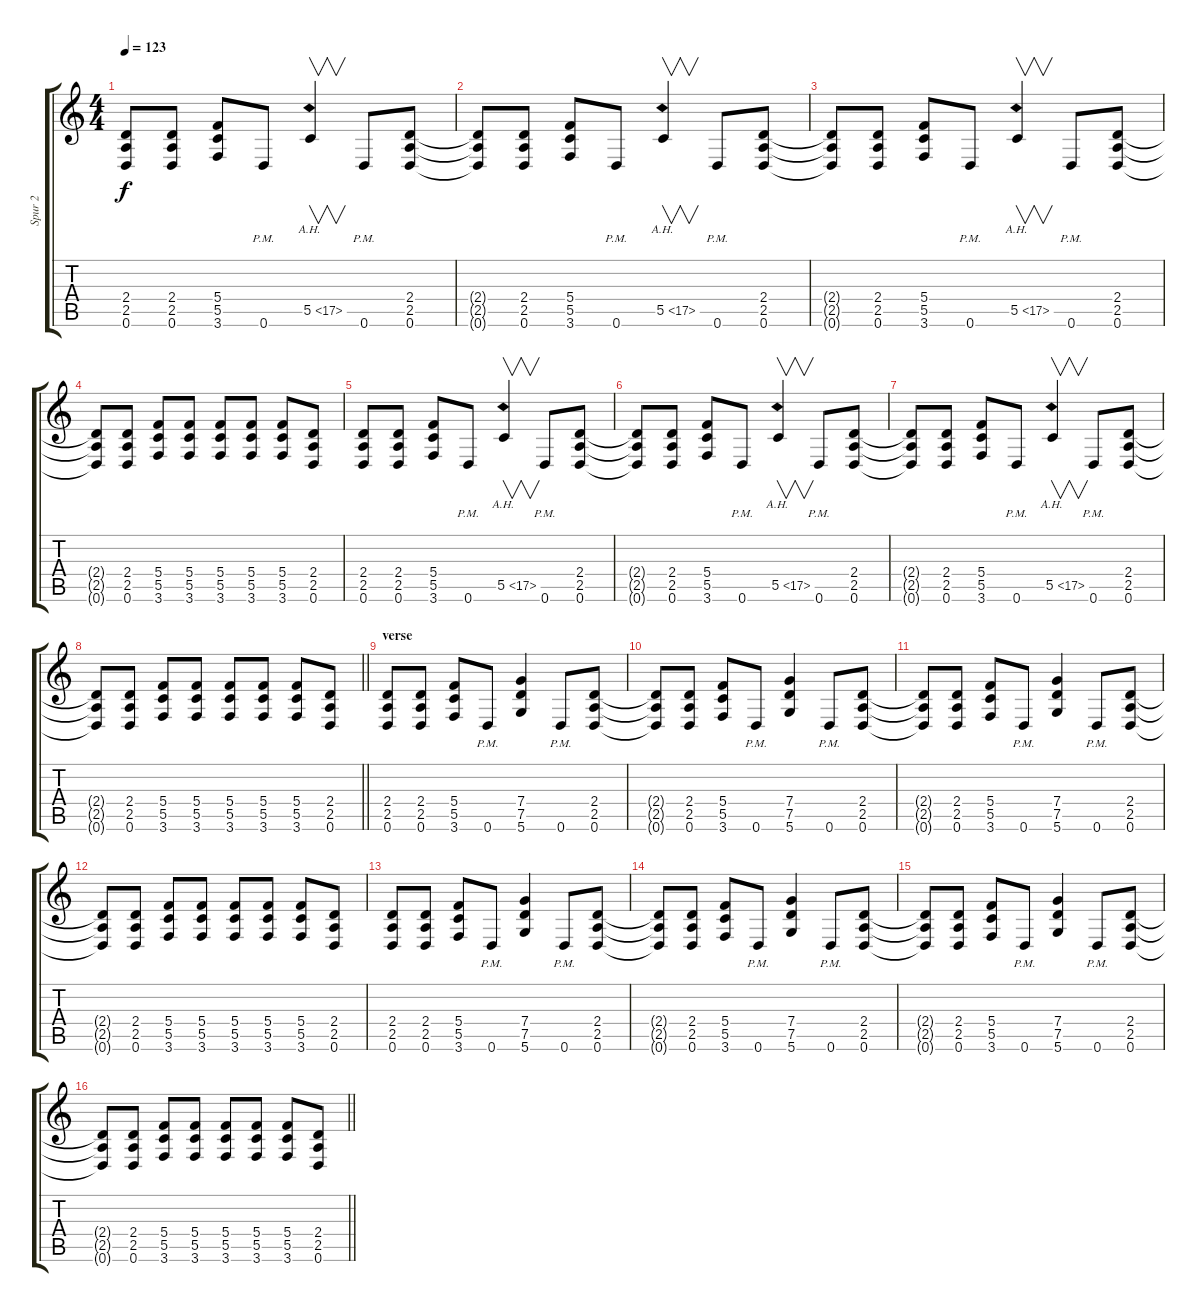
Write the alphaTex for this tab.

\track ("Spur 2" "Spur 2") {instrument distortionguitar}
\staff {score tabs}
\tuning (D4 A3 F3 C3 G2 D2) {hide}
\ts (4 4)
\tempo 123
\clef g2
\ks c
(2.4 2.5 0.6).8{dy f instrument distortionguitar} (2.4 2.5 0.6).8 (5.4 5.5 3.6).8 0.6{pm}.8 5.5{ah 12}.4{v} 0.6{pm}.8 (2.4 2.5 0.6).8 |
(2.4{t} 2.5{t} 0.6{t}).8 (2.4 2.5 0.6).8 (5.4 5.5 3.6).8 0.6{pm}.8 5.5{ah 12}.4{v} 0.6{pm}.8 (2.4 2.5 0.6).8 |
(2.4{t} 2.5{t} 0.6{t}).8 (2.4 2.5 0.6).8 (5.4 5.5 3.6).8 0.6{pm}.8 5.5{ah 12}.4{v} 0.6{pm}.8 (2.4 2.5 0.6).8 |
(2.4{t} 2.5{t} 0.6{t}).8 (2.4 2.5 0.6).8 (5.4 5.5 3.6).8 (5.4 5.5 3.6).8 (5.4 5.5 3.6).8 (5.4 5.5 3.6).8 (5.4 5.5 3.6).8 (2.4 2.5 0.6).8 |
(2.4 2.5 0.6).8 (2.4 2.5 0.6).8 (5.4 5.5 3.6).8 0.6{pm}.8 5.5{ah 12}.4{v} 0.6{pm}.8 (2.4 2.5 0.6).8 |
(2.4{t} 2.5{t} 0.6{t}).8 (2.4 2.5 0.6).8 (5.4 5.5 3.6).8 0.6{pm}.8 5.5{ah 12}.4{v} 0.6{pm}.8 (2.4 2.5 0.6).8 |
(2.4{t} 2.5{t} 0.6{t}).8 (2.4 2.5 0.6).8 (5.4 5.5 3.6).8 0.6{pm}.8 5.5{ah 12}.4{v} 0.6{pm}.8 (2.4 2.5 0.6).8 |
\barLineRight lightlight
(2.4{t} 2.5{t} 0.6{t}).8 (2.4 2.5 0.6).8 (5.4 5.5 3.6).8 (5.4 5.5 3.6).8 (5.4 5.5 3.6).8 (5.4 5.5 3.6).8 (5.4 5.5 3.6).8 (2.4 2.5 0.6).8 |
\section ("" "verse")
(2.4 2.5 0.6).8 (2.4 2.5 0.6).8 (5.4 5.5 3.6).8 0.6{pm}.8 (7.4 7.5 5.6).4 0.6{pm}.8 (2.4 2.5 0.6).8 |
(2.4{t} 2.5{t} 0.6{t}).8 (2.4 2.5 0.6).8 (5.4 5.5 3.6).8 0.6{pm}.8 (7.4 7.5 5.6).4 0.6{pm}.8 (2.4 2.5 0.6).8 |
(2.4{t} 2.5{t} 0.6{t}).8 (2.4 2.5 0.6).8 (5.4 5.5 3.6).8 0.6{pm}.8 (7.4 7.5 5.6).4 0.6{pm}.8 (2.4 2.5 0.6).8 |
(2.4{t} 2.5{t} 0.6{t}).8 (2.4 2.5 0.6).8 (5.4 5.5 3.6).8 (5.4 5.5 3.6).8 (5.4 5.5 3.6).8 (5.4 5.5 3.6).8 (5.4 5.5 3.6).8 (2.4 2.5 0.6).8 |
(2.4 2.5 0.6).8 (2.4 2.5 0.6).8 (5.4 5.5 3.6).8 0.6{pm}.8 (7.4 7.5 5.6).4 0.6{pm}.8 (2.4 2.5 0.6).8 |
(2.4{t} 2.5{t} 0.6{t}).8 (2.4 2.5 0.6).8 (5.4 5.5 3.6).8 0.6{pm}.8 (7.4 7.5 5.6).4 0.6{pm}.8 (2.4 2.5 0.6).8 |
(2.4{t} 2.5{t} 0.6{t}).8 (2.4 2.5 0.6).8 (5.4 5.5 3.6).8 0.6{pm}.8 (7.4 7.5 5.6).4 0.6{pm}.8 (2.4 2.5 0.6).8 |
\barLineRight lightlight
(2.4{t} 2.5{t} 0.6{t}).8 (2.4 2.5 0.6).8 (5.4 5.5 3.6).8 (5.4 5.5 3.6).8 (5.4 5.5 3.6).8 (5.4 5.5 3.6).8 (5.4 5.5 3.6).8 (2.4 2.5 0.6).8
